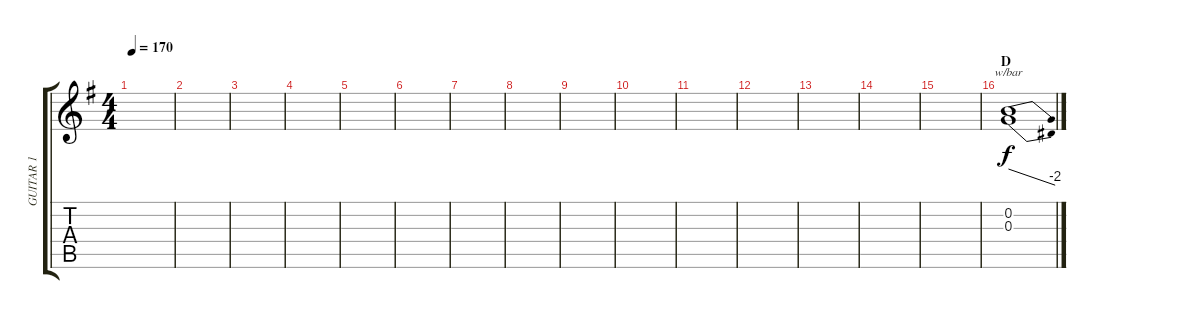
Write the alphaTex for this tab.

\track ("GUITAR 1" "GUITAR 1") {instrument distortionguitar}
\staff {score tabs}
\tuning (E4 B3 G3 E3 A2 E2) {hide}
\ts (4 4)
\tempo 170
\clef g2
\ks eminor
|
|
|
|
|
|
|
|
|
|
|
|
|
|
|
\section ("" "D")
(0.2 0.3).1{tbe (dive default 0 0 60 -8) volume 13}
